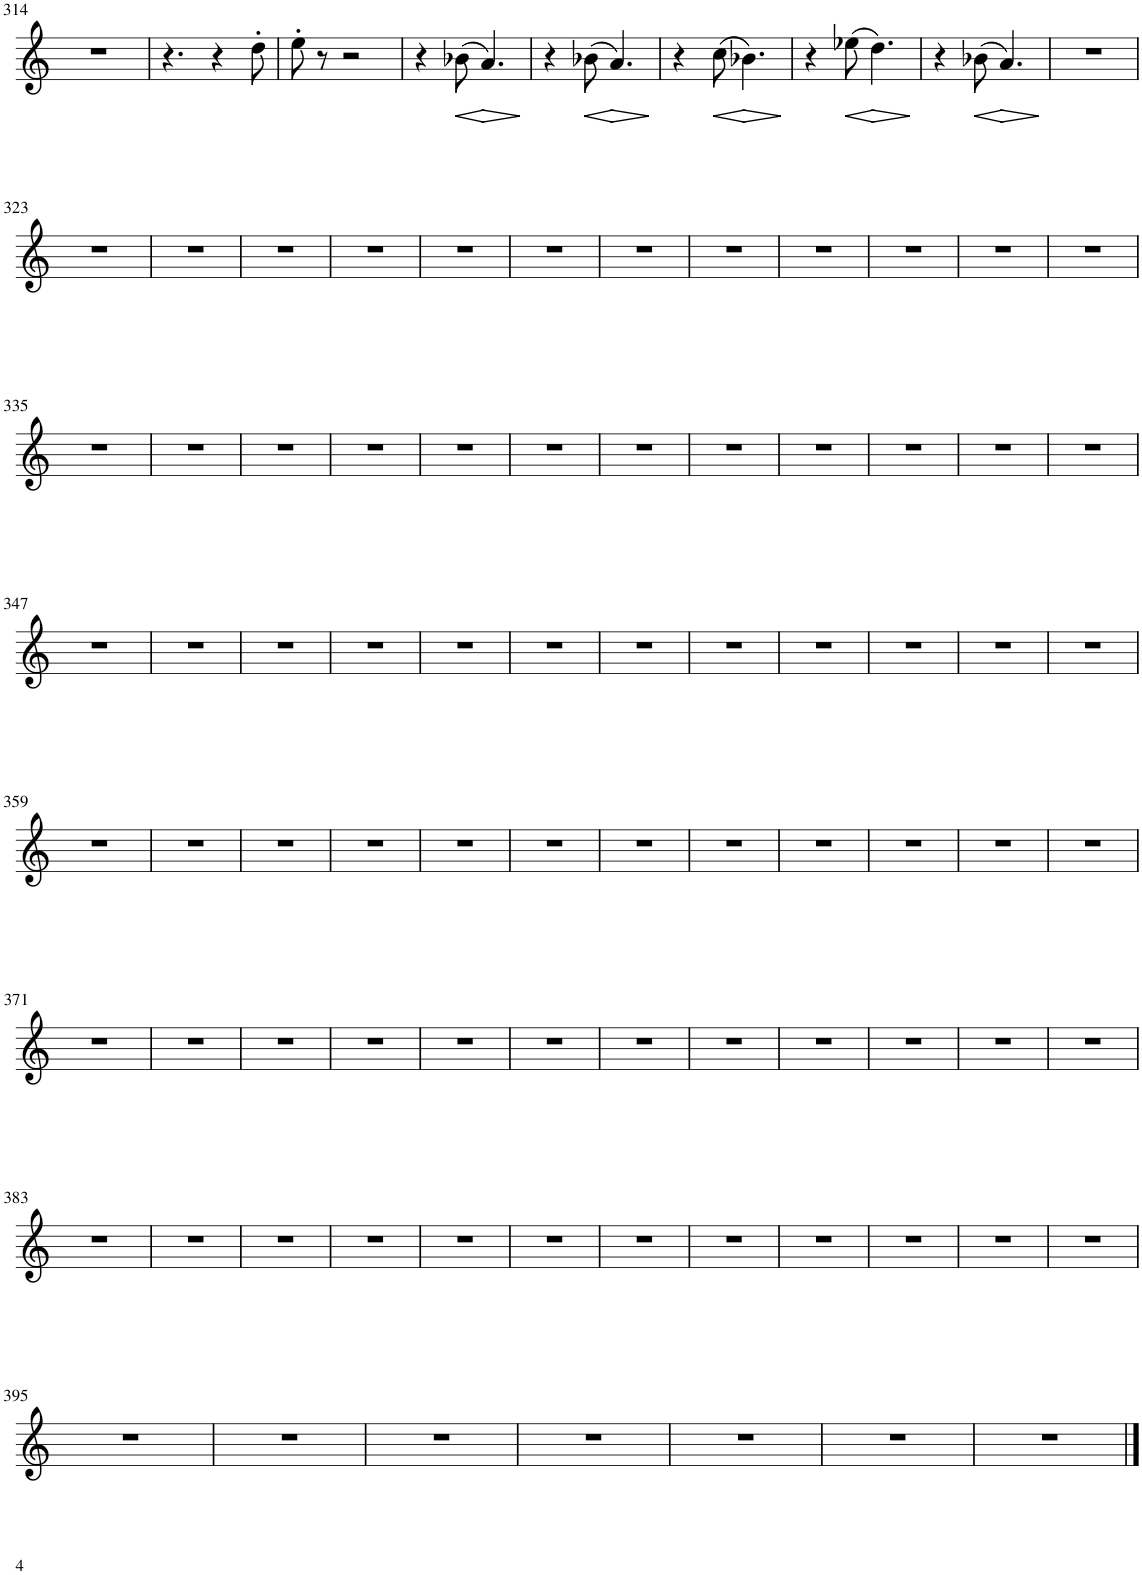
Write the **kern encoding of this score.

**kern	**dynam
*part1	*part1
*staff1	*staff1
*I"A Clarinet	*
*I'A Cl.	*
!!LO:PB:g=z
*clefG2	*
*Trd2c3	*
*k[]	*
*M6/8	*
=314	=314
2.r	.
=315	=315
4.r	.
4r	.
8dd'\	.
=316	=316
8ee'\	.
8r	.
2r	.
=317	=317
4r	.
!	!LO:HP:b
(8b-X\	<
!	!LO:HP:b
4.a/)	>
.	[ ]
=318	=318
4r	.
!	!LO:HP:b
(8b-X\	<
!	!LO:HP:b
4.a/)	>
.	[ ]
=319	=319
4r	.
!	!LO:HP:b
(8cc\	<
!	!LO:HP:b
4.b-X\)	>
.	[ ]
=320	=320
4r	.
!	!LO:HP:b
(8ee-X\	<
!	!LO:HP:b
4.dd\)	>
.	[ ]
=321	=321
4r	.
!	!LO:HP:b
(8b-X\	<
!	!LO:HP:b
4.a/)	>
.	[ ]
=322	=322
2.r	.
!!LO:LB:g=z
=323	=323
2.r	.
=324	=324
2.r	.
=325	=325
2.r	.
=326	=326
2.r	.
=327	=327
2.r	.
=328	=328
2.r	.
=329	=329
2.r	.
=330	=330
2.r	.
=331	=331
2.r	.
=332	=332
2.r	.
=333	=333
2.r	.
=334	=334
2.r	.
!!LO:LB:g=z
=335	=335
2.r	.
=336	=336
2.r	.
=337	=337
2.r	.
=338	=338
2.r	.
=339	=339
2.r	.
=340	=340
2.r	.
=341	=341
2.r	.
=342	=342
2.r	.
=343	=343
2.r	.
=344	=344
2.r	.
=345	=345
2.r	.
=346	=346
2.r	.
!!LO:LB:g=z
=347	=347
2.r	.
=348	=348
2.r	.
=349	=349
2.r	.
=350	=350
2.r	.
=351	=351
2.r	.
=352	=352
2.r	.
=353	=353
2.r	.
=354	=354
2.r	.
=355	=355
2.r	.
=356	=356
2.r	.
=357	=357
2.r	.
=358	=358
2.r	.
!!LO:LB:g=z
=359	=359
2.r	.
=360	=360
2.r	.
=361	=361
2.r	.
=362	=362
2.r	.
=363	=363
2.r	.
=364	=364
2.r	.
=365	=365
2.r	.
=366	=366
2.r	.
=367	=367
2.r	.
=368	=368
2.r	.
=369	=369
2.r	.
=370	=370
2.r	.
!!LO:LB:g=z
=371	=371
2.r	.
=372	=372
2.r	.
=373	=373
2.r	.
=374	=374
2.r	.
=375	=375
2.r	.
=376	=376
2.r	.
=377	=377
2.r	.
=378	=378
2.r	.
=379	=379
2.r	.
=380	=380
2.r	.
=381	=381
2.r	.
=382	=382
2.r	.
!!LO:LB:g=z
=383	=383
2.r	.
=384	=384
2.r	.
=385	=385
2.r	.
=386	=386
2.r	.
=387	=387
2.r	.
=388	=388
2.r	.
=389	=389
2.r	.
=390	=390
2.r	.
=391	=391
2.r	.
=392	=392
2.r	.
=393	=393
2.r	.
=394	=394
2.r	.
!!LO:LB:g=z
=395	=395
2.r	.
=396	=396
2.r	.
=397	=397
2.r	.
=398	=398
2.r	.
=399	=399
2.r	.
=400	=400
2.r	.
=401	=401
2.r	.
==	==
*-	*-
